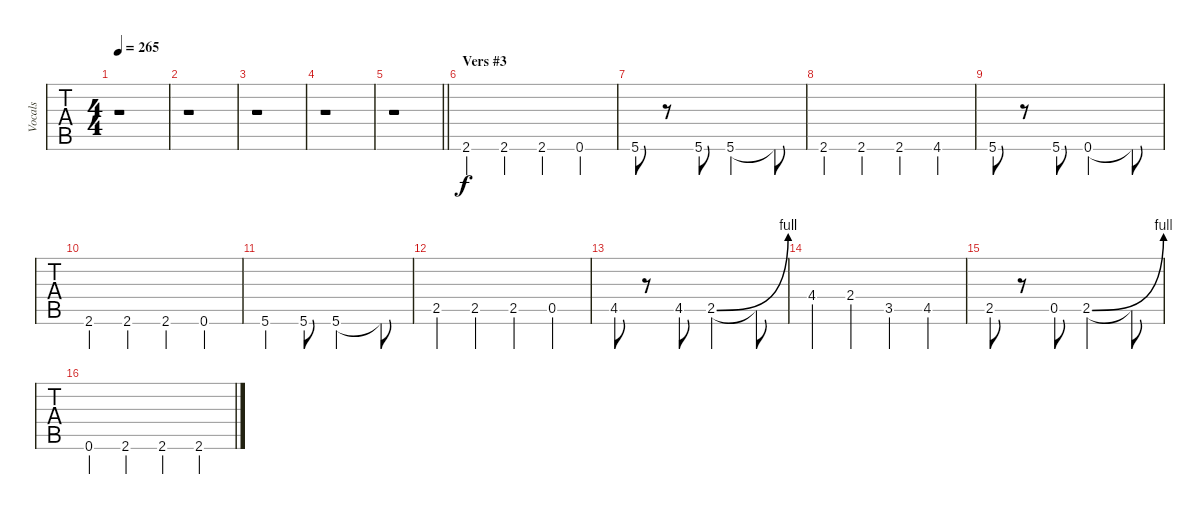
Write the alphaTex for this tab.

\track ("Vocals" "Vocals") {instrument lead5charang}
\staff {tabs}
\tuning (Db4 Ab3 E3 B2 Gb2 Db2) {hide}
\ts (4 4)
\tempo 265
\clef g2
\ks c
r.1{dy f} |
r.1 |
r.1 |
r.1 |
\barLineRight lightlight
r.1 |
\section ("" "Vers #3")
2.6.4{instrument lead2sawtooth} 2.6.4 2.6.4 0.6.4 |
5.6.8 r.8 5.6.8 5.6.2 5.6{t}.8 |
2.6.4 2.6.4 2.6.4 4.6.4 |
5.6.8 r.8 5.6.8 0.6.2 0.6{t}.8 |
2.6.4 2.6.4 2.6.4 0.6.4 |
5.6.4 5.6.8 5.6.2 5.6{t}.8 |
2.5.4 2.5.4 2.5.4 0.5.4 |
4.5.8 r.8 4.5.8 2.5{be (bend 0 0 60 4)}.2 2.5{t}.8 |
4.4.4 2.4.4 3.5.4 4.5.4 |
2.5.8 r.8 0.5.8 2.5{be (bend 0 0 60 4)}.2 2.5{t}.8 |
0.6.4 2.6.4 2.6.4 2.6.4
